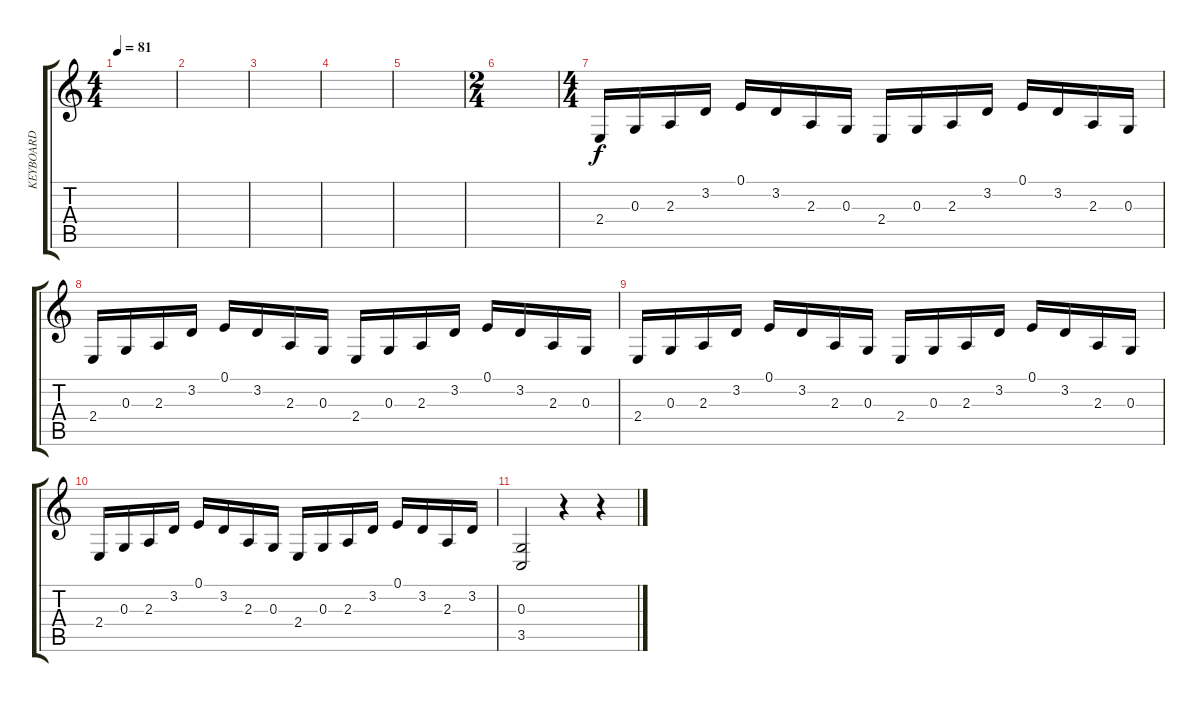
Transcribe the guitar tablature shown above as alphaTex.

\track ("KEYBOARD" "KEYBOARD") {instrument churchorgan}
\staff {score tabs}
\tuning (E4 B3 G3 D3 A2 E2) {hide}
\ts (4 4)
\tempo 81
\clef g2
\ks c
|
|
|
|
|
\ts (2 4)
|
\ts (4 4)
2.4.16 0.3.16 2.3.16 3.2.16 0.1.16 3.2.16 2.3.16 0.3.16 2.4.16 0.3.16 2.3.16 3.2.16 0.1.16 3.2.16 2.3.16 0.3.16 |
2.4.16 0.3.16 2.3.16 3.2.16 0.1.16 3.2.16 2.3.16 0.3.16 2.4.16 0.3.16 2.3.16 3.2.16 0.1.16 3.2.16 2.3.16 0.3.16 |
2.4.16 0.3.16 2.3.16 3.2.16 0.1.16 3.2.16 2.3.16 0.3.16 2.4.16 0.3.16 2.3.16 3.2.16 0.1.16 3.2.16 2.3.16 0.3.16 |
2.4.16 0.3.16 2.3.16 3.2.16 0.1.16 3.2.16 2.3.16 0.3.16 2.4.16 0.3.16 2.3.16 3.2.16 0.1.16 3.2.16 2.3.16 3.2.16 |
(0.3 3.5).2 r.4 r.4
